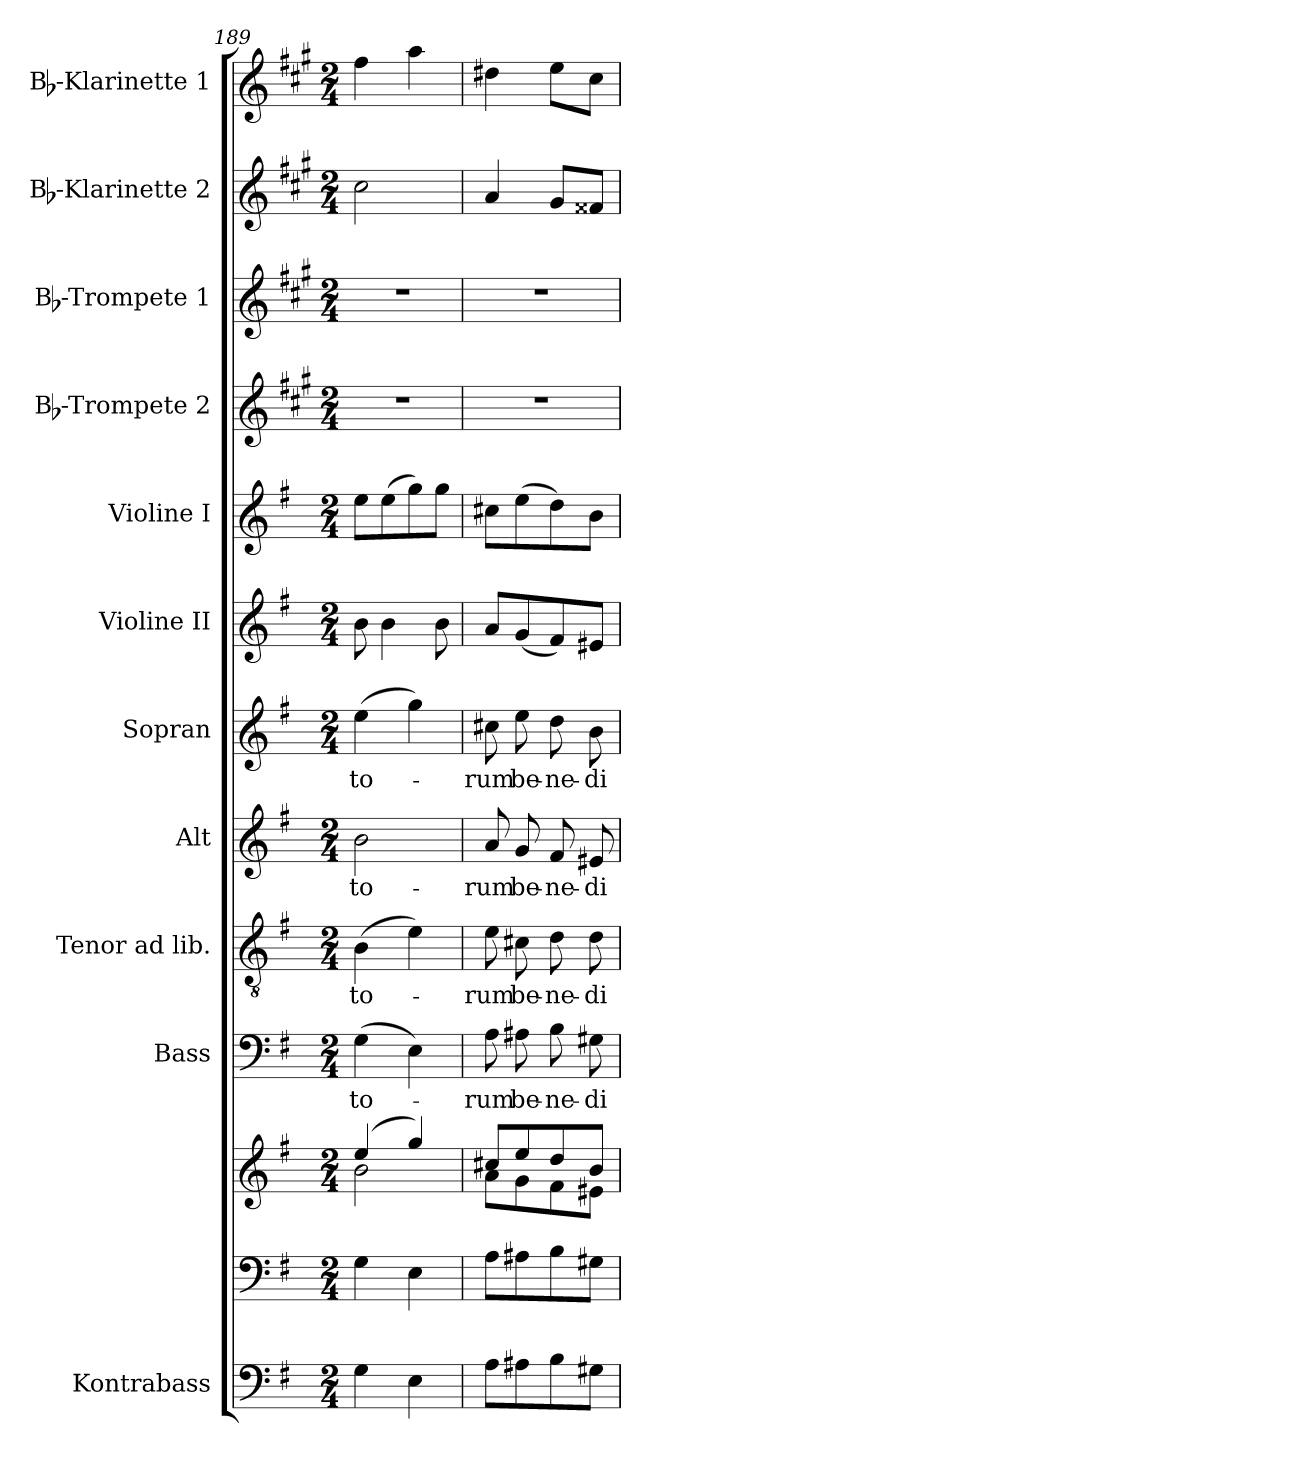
**kern	**kern	**kern	**kern	**text	**kern	**text	**kern	**text	**kern	**text	**kern	**kern	**kern	**kern	**kern	**kern
*part12	*part11	*part11	*part10	*part10	*part9	*part9	*part8	*part8	*part7	*part7	*part6	*part5	*part4	*part3	*part2	*part1
*staff13	*staff12	*staff11	*staff10	*staff10	*staff9	*staff9	*staff8	*staff8	*staff7	*staff7	*staff6	*staff5	*staff4	*staff3	*staff2	*staff1
*I"Kontrabass	*	*	*I"Bass	*	*I"Tenor ad lib.	*	*I"Alt	*	*I"Sopran	*	*I"Violine II	*I"Violine I	*I"Bb-Trompete 2	*I"Bb-Trompete 1	*I"Bb-Klarinette 2	*I"Bb-Klarinette 1
*I'Kb.	*	*	*I'B.	*	*I'T.	*	*I'A.	*	*I'S.	*	*I'Vl. II	*I'Vl. I	*I'Bb Trp. 2	*I'Bb Trp. 1	*I'Bb Kl. 2	*I'Bb Kl. 1
!!LO:PB:g=z
*clefF4	*clefF4	*clefG2	*clefF4	*	*clefGv2	*	*clefG2	*	*clefG2	*	*clefG2	*clefG2	*clefG2	*clefG2	*clefG2	*clefG2
*ITrd7c12	*	*	*	*	*	*	*	*	*	*	*	*	*ITrd1c2	*ITrd1c2	*ITrd1c2	*ITrd1c2
*k[f#]	*k[f#]	*k[f#]	*k[f#]	*	*k[f#]	*	*k[f#]	*	*k[f#]	*	*k[f#]	*k[f#]	*k[f#]	*k[f#]	*k[f#]	*k[f#]
*G:	*G:	*G:	*G:	*	*G:	*	*G:	*	*G:	*	*G:	*G:	*G:	*G:	*G:	*G:
*M2/4	*M2/4	*M2/4	*M2/4	*	*M2/4	*	*M2/4	*	*M2/4	*	*M2/4	*M2/4	*M2/4	*M2/4	*M2/4	*M2/4
=189	=189	=189	=189	=189	=189	=189	=189	=189	=189	=189	=189	=189	=189	=189	=189	=189
*	*	*^	*	*	*	*	*	*	*	*	*	*	*	*	*	*
!	!	!	!	!	!LO:LY:b	!	!LO:LY:b	!	!LO:LY:b	!	!LO:LY:b	!	!	!	!	!	!
4GG\	4G\	(>4ee/	2b\	(>4G\	-to-	(>4B\	-to-	2b\	-to-	(>4ee\	-to-	8b\	8ee\L	2r	2r	2b\	4ee\
.	.	.	.	.	.	.	.	.	.	.	.	4b\	(>8ee\	.	.	.	.
4EE\	4E\	4gg/)	.	4E\)	.	4e\)	.	.	.	4gg\)	.	.	8gg\)	.	.	.	4gg\
.	.	.	.	.	.	.	.	.	.	.	.	8b\	8gg\J	.	.	.	.
=190	=190	=190	=190	=190	=190	=190	=190	=190	=190	=190	=190	=190	=190	=190	=190	=190	=190
!	!	!	!	!	!LO:LY:b	!	!LO:LY:b	!	!LO:LY:b	!	!LO:LY:b	!	!	!	!	!	!
8AA\L	8A\L	8cc#X/L	8a\L	8A\	-rum	8e\	-rum	8a/	-rum	8cc#X\	-rum	8a/L	8cc#X\L	2r	2r	4g/	4cc#X\
!	!	!	!	!	!LO:LY:b	!	!LO:LY:b	!	!LO:LY:b	!	!LO:LY:b	!	!	!	!	!	!
8AA#X\	8A#X\	8ee/	8g\	8A#X\	be-	8c#X\	be-	8g/	be-	8ee\	be-	(<8g/	(>8ee\	.	.	.	.
!	!	!	!	!	!LO:LY:b	!	!LO:LY:b	!	!LO:LY:b	!	!LO:LY:b	!	!	!	!	!	!
8BB\	8B\	8dd/	8f#\	8B\	-ne-	8d\	-ne-	8f#/	-ne-	8dd\	-ne-	8f#/)	8dd\)	.	.	8f#/L	8dd\L
!	!	!	!	!	!LO:LY:b	!	!LO:LY:b	!	!LO:LY:b	!	!LO:LY:b	!	!	!	!	!	!
8GG#X\J	8G#X\J	8b/J	8e#X\J	8G#X\	-di-	8d\	-di-	8e#X/	-di-	8b\	-di-	8e#X/J	8b\J	.	.	8e#X/J	8b\J
*	*	*v	*v	*	*	*	*	*	*	*	*	*	*	*	*	*	*
=	=	=	=	=	=	=	=	=	=	=	=	=	=	=	=	=
*-	*-	*-	*-	*-	*-	*-	*-	*-	*-	*-	*-	*-	*-	*-	*-	*-
